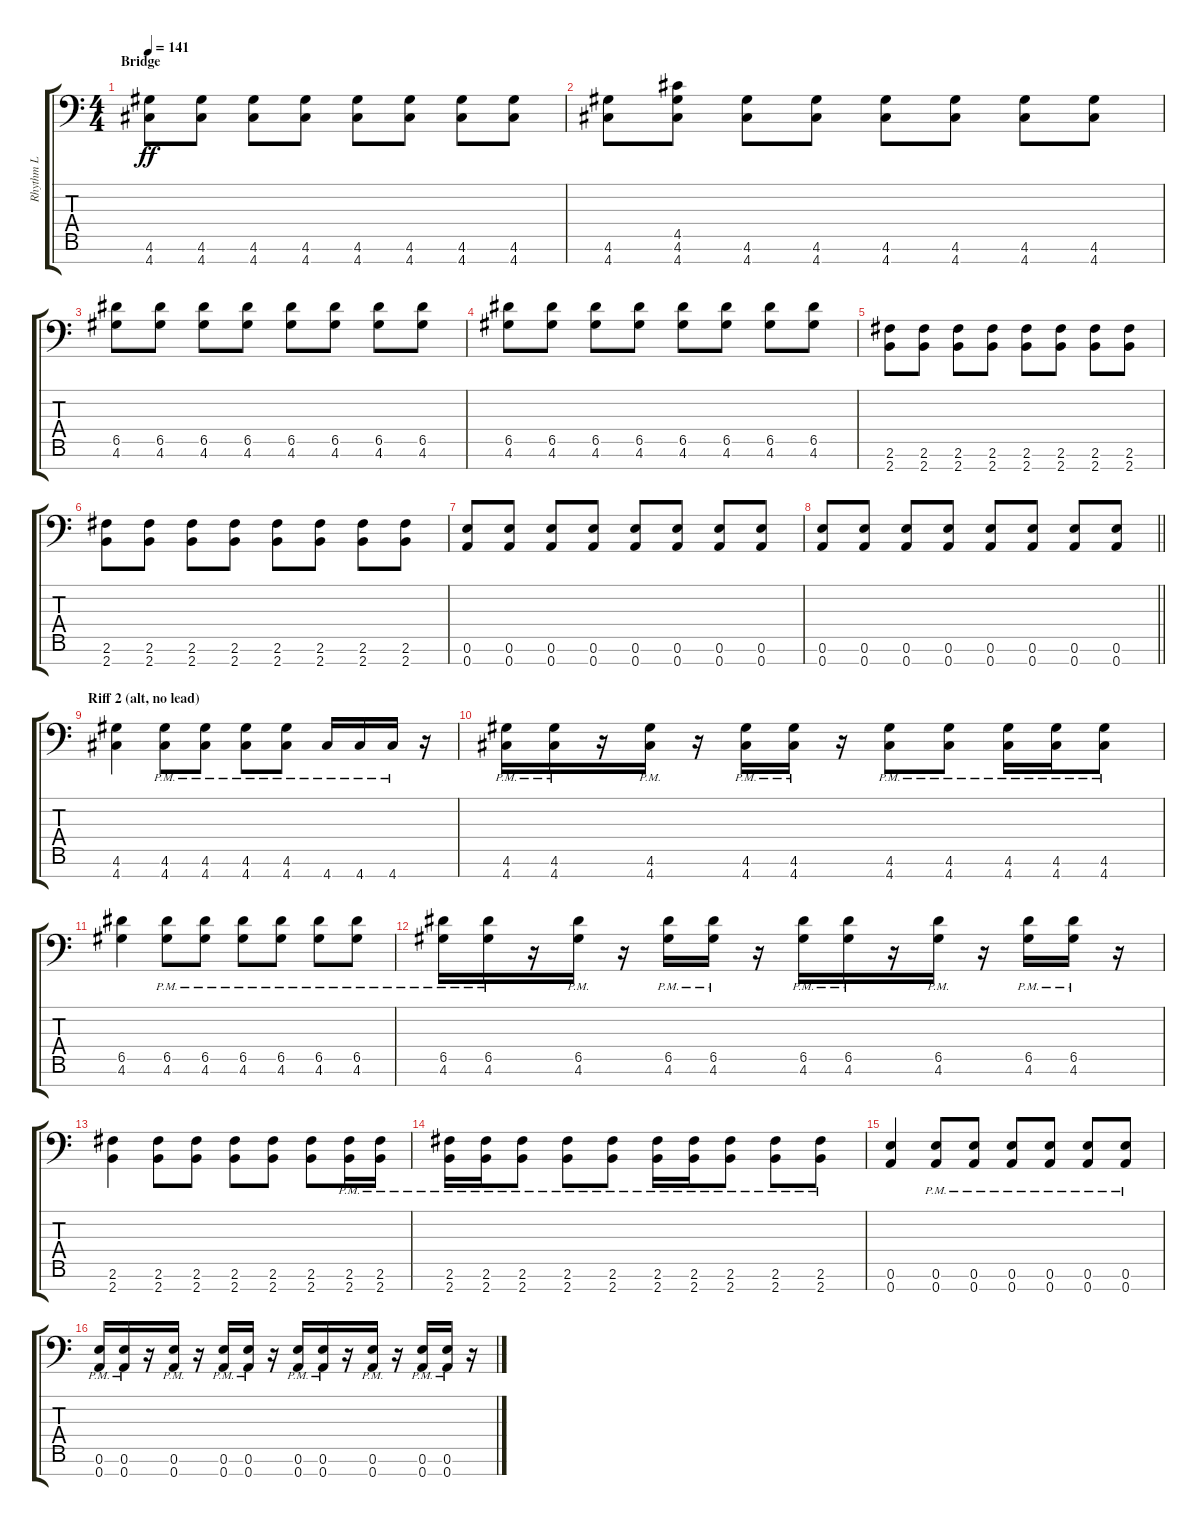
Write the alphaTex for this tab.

\track ("Rhythm L" "Rhythm L") {instrument distortionguitar}
\staff {score tabs}
\tuning (E4 B3 G3 D3 A2 E2 A1) {hide}
\ts (4 4)
\section ("" "Bridge")
\tempo 141
\clef f4
\ks c
(4.6 4.7).8{dy ff} (4.6 4.7).8 (4.6 4.7).8 (4.6 4.7).8 (4.6 4.7).8 (4.6 4.7).8 (4.6 4.7).8 (4.6 4.7).8 |
(4.6 4.7).8 (4.5 4.6 4.7).8 (4.6 4.7).8 (4.6 4.7).8 (4.6 4.7).8 (4.6 4.7).8 (4.6 4.7).8 (4.6 4.7).8 |
(6.5 4.6).8 (6.5 4.6).8 (6.5 4.6).8 (6.5 4.6).8 (6.5 4.6).8 (6.5 4.6).8 (6.5 4.6).8 (6.5 4.6).8 |
(6.5 4.6).8 (6.5 4.6).8 (6.5 4.6).8 (6.5 4.6).8 (6.5 4.6).8 (6.5 4.6).8 (6.5 4.6).8 (6.5 4.6).8 |
(2.6 2.7).8 (2.6 2.7).8 (2.6 2.7).8 (2.6 2.7).8 (2.6 2.7).8 (2.6 2.7).8 (2.6 2.7).8 (2.6 2.7).8 |
(2.6 2.7).8 (2.6 2.7).8 (2.6 2.7).8 (2.6 2.7).8 (2.6 2.7).8 (2.6 2.7).8 (2.6 2.7).8 (2.6 2.7).8 |
(0.6 0.7).8 (0.6 0.7).8 (0.6 0.7).8 (0.6 0.7).8 (0.6 0.7).8 (0.6 0.7).8 (0.6 0.7).8 (0.6 0.7).8 |
\barLineRight lightlight
(0.6 0.7).8 (0.6 0.7).8 (0.6 0.7).8 (0.6 0.7).8 (0.6 0.7).8 (0.6 0.7).8 (0.6 0.7).8 (0.6 0.7).8 |
\section ("" "Riff 2 (alt, no lead)")
(4.6 4.7).4 (4.6{pm} 4.7{pm}).8 (4.6{pm} 4.7{pm}).8 (4.6{pm} 4.7{pm}).8 (4.6{pm} 4.7{pm}).8 4.7{pm}.16 4.7{pm}.16 4.7{pm}.16 r.16 |
(4.6{pm} 4.7{pm}).16 (4.6{pm} 4.7{pm}).16 r.16 (4.6{pm} 4.7{pm}).16 r.16 (4.6{pm} 4.7{pm}).16 (4.6{pm} 4.7{pm}).16 r.16 (4.6{pm} 4.7{pm}).8 (4.6{pm} 4.7{pm}).8 (4.6{pm} 4.7{pm}).16 (4.6{pm} 4.7{pm}).16 (4.6{pm} 4.7{pm}).8 |
(6.5 4.6).4 (6.5{pm} 4.6{pm}).8 (6.5{pm} 4.6{pm}).8 (6.5{pm} 4.6{pm}).8 (6.5{pm} 4.6{pm}).8 (6.5{pm} 4.6{pm}).8 (6.5{pm} 4.6{pm}).8 |
(6.5{pm} 4.6{pm}).16 (6.5{pm} 4.6{pm}).16 r.16 (6.5{pm} 4.6{pm}).16 r.16 (6.5{pm} 4.6{pm}).16 (6.5{pm} 4.6{pm}).16 r.16 (6.5{pm} 4.6{pm}).16 (6.5{pm} 4.6{pm}).16 r.16 (6.5{pm} 4.6{pm}).16 r.16 (6.5{pm} 4.6{pm}).16 (6.5{pm} 4.6{pm}).16 r.16 |
(2.6 2.7).4 (2.6 2.7).8 (2.6 2.7).8 (2.6 2.7).8 (2.6 2.7).8 (2.6 2.7).8 (2.6{pm} 2.7{pm}).16 (2.6{pm} 2.7{pm}).16 |
(2.6{pm} 2.7{pm}).16 (2.6{pm} 2.7{pm}).16 (2.6{pm} 2.7{pm}).8 (2.6{pm} 2.7{pm}).8 (2.6{pm} 2.7{pm}).8 (2.6{pm} 2.7{pm}).16 (2.6{pm} 2.7{pm}).16 (2.6{pm} 2.7{pm}).8 (2.6{pm} 2.7{pm}).8 (2.6{pm} 2.7{pm}).8 |
(0.6 0.7).4 (0.6{pm} 0.7{pm}).8 (0.6{pm} 0.7{pm}).8 (0.6{pm} 0.7{pm}).8 (0.6{pm} 0.7{pm}).8 (0.6{pm} 0.7{pm}).8 (0.6{pm} 0.7{pm}).8 |
(0.6{pm} 0.7).16 (0.6{pm} 0.7).16 r.16 (0.6{pm} 0.7).16 r.16 (0.6{pm} 0.7).16 (0.6{pm} 0.7).16 r.16 (0.6{pm} 0.7).16 (0.6{pm} 0.7).16 r.16 (0.6{pm} 0.7).16 r.16 (0.6{pm} 0.7).16 (0.6{pm} 0.7).16 r.16
